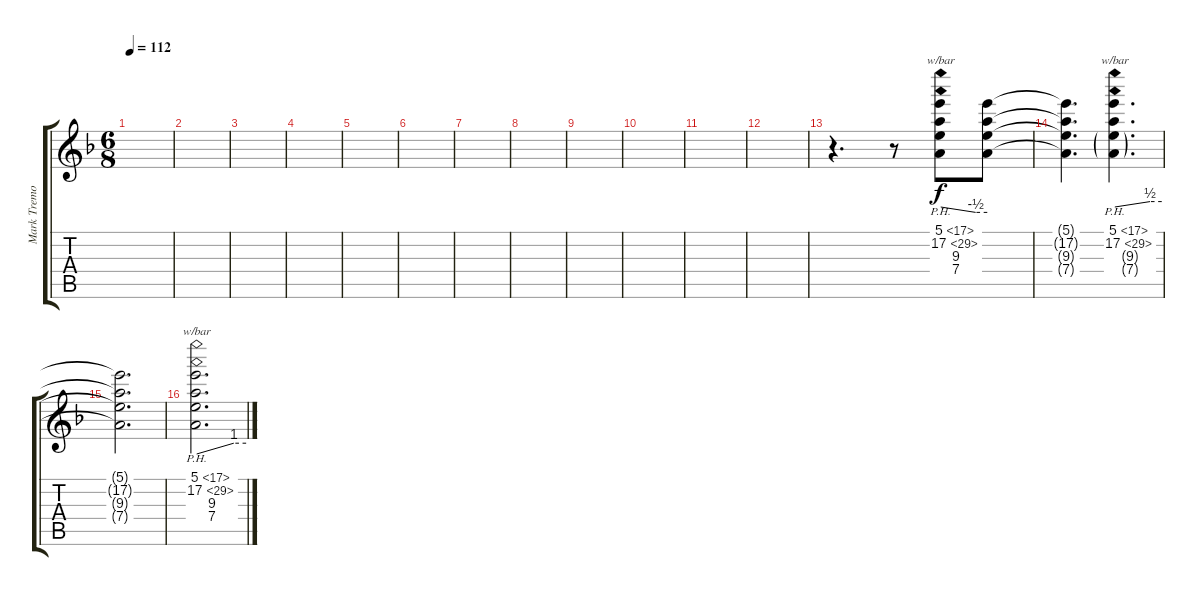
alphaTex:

\track ("Mark Tremonti (Distortion)" "Mark Tremo") {instrument distortionguitar}
\staff {score tabs}
\tuning (E4 B3 G3 D3 A2 D2) {hide}
\ts (6 8)
\tempo 112
\clef g2
\ks f
|
|
|
|
|
|
|
|
|
|
|
|
r.4{d} r.8 (5.1{ph 12} 17.2{ph 12} 9.3 7.4).8{tbe (custom default 0 0 45 -2 60 -2)} (5.1{t} 17.2{t} 9.3{t} 7.4{t}).8 |
(5.1{t} 17.2{t} 9.3{t} 7.4{t}).4{d} (5.1{ph 12} 17.2{ph 12} 9.3{g} 7.4{g}).4{d tbe (custom default 0 0 45 2 60 2)} |
(5.1{t} 17.2{t} 9.3{t} 7.4{t}).2{d} |
(5.1{ph 12} 17.2{ph 12} 9.3 7.4).2{d tbe (custom default 0 0 45 4 60 4)}
